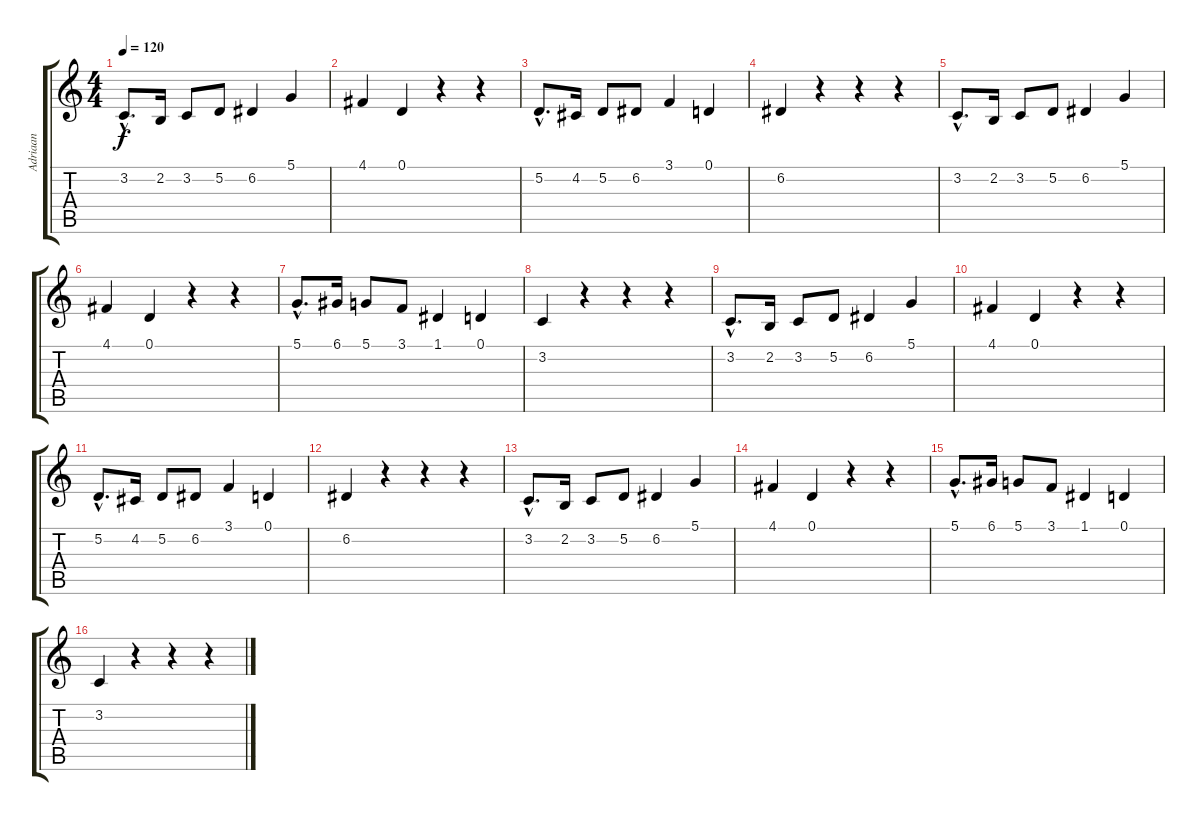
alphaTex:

\track ("Adriaan" "Adriaan") {instrument vibraphone}
\staff {score tabs}
\tuning (D4 A3 F3 C3 G2 D2) {hide}
\ts (4 4)
\tempo 120
\clef g2
\ks c
3.2{hac}.8{d dy f instrument vibraphone} 2.2.16 3.2.8 5.2.8 6.2.4 5.1.4 |
4.1.4 0.1.4 r.4 r.4 |
5.2{hac}.8{d} 4.2.16 5.2.8 6.2.8 3.1.4 0.1.4 |
6.2.4 r.4 r.4 r.4 |
3.2{hac}.8{d} 2.2.16 3.2.8 5.2.8 6.2.4 5.1.4 |
4.1.4 0.1.4 r.4 r.4 |
5.1{hac}.8{d} 6.1.16 5.1.8 3.1.8 1.1.4 0.1.4 |
3.2.4 r.4 r.4 r.4 |
3.2{hac}.8{d} 2.2.16 3.2.8 5.2.8 6.2.4 5.1.4 |
4.1.4 0.1.4 r.4 r.4 |
5.2{hac}.8{d} 4.2.16 5.2.8 6.2.8 3.1.4 0.1.4 |
6.2.4 r.4 r.4 r.4 |
3.2{hac}.8{d} 2.2.16 3.2.8 5.2.8 6.2.4 5.1.4 |
4.1.4 0.1.4 r.4 r.4 |
5.1{hac}.8{d} 6.1.16 5.1.8 3.1.8 1.1.4 0.1.4 |
3.2.4 r.4 r.4 r.4
